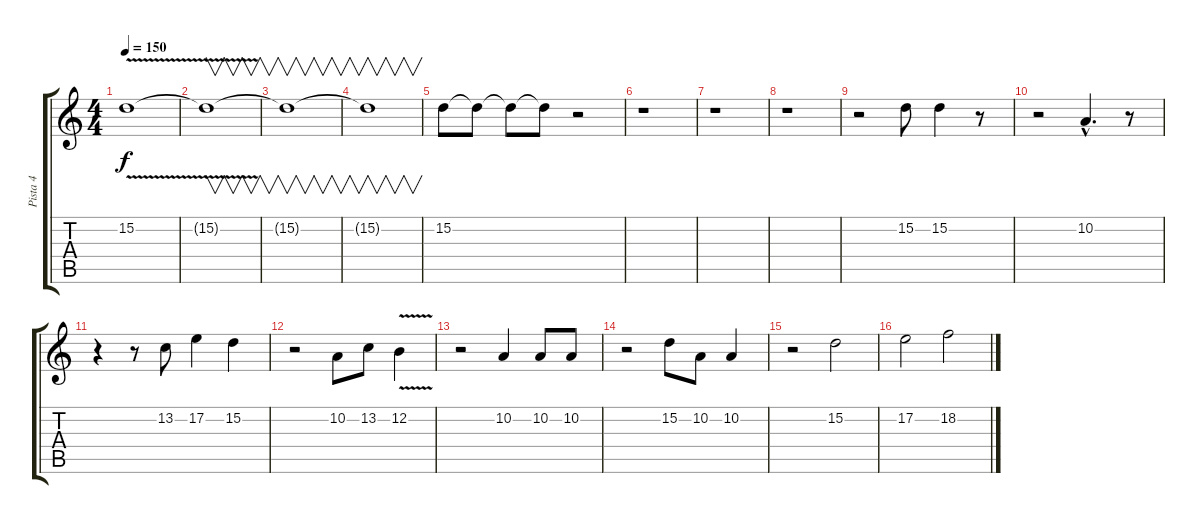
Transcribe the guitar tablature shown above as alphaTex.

\track ("Pista 4" "Pista 4") {instrument lead2sawtooth}
\staff {score tabs}
\tuning (E4 B3 G3 D3 A2 E2) {hide}
\ts (4 4)
\tempo 150
\clef g2
\ks c
15.2{v}.1{dy f} |
15.2{t}.1{v} |
15.2{t}.1{v} |
15.2{t}.1{v} |
15.2.8{volume 16} 15.2{t}.8{volume 14} 15.2{t}.8{volume 10} 15.2{t}.8{volume 8} r.2 |
r.1 |
r.1 |
r.1 |
r.2{volume 16} 15.2.8 15.2.4 r.8 |
r.2 10.2{hac}.4{d} r.8 |
r.4 r.8 13.2.8 17.2.4 15.2.4 |
r.2 10.2.8 13.2.8 12.2{v}.4 |
r.2 10.2.4 10.2.8 10.2.8 |
r.2 15.2.8 10.2.8 10.2.4 |
r.2 15.2.2 |
17.2.2 18.2.2
